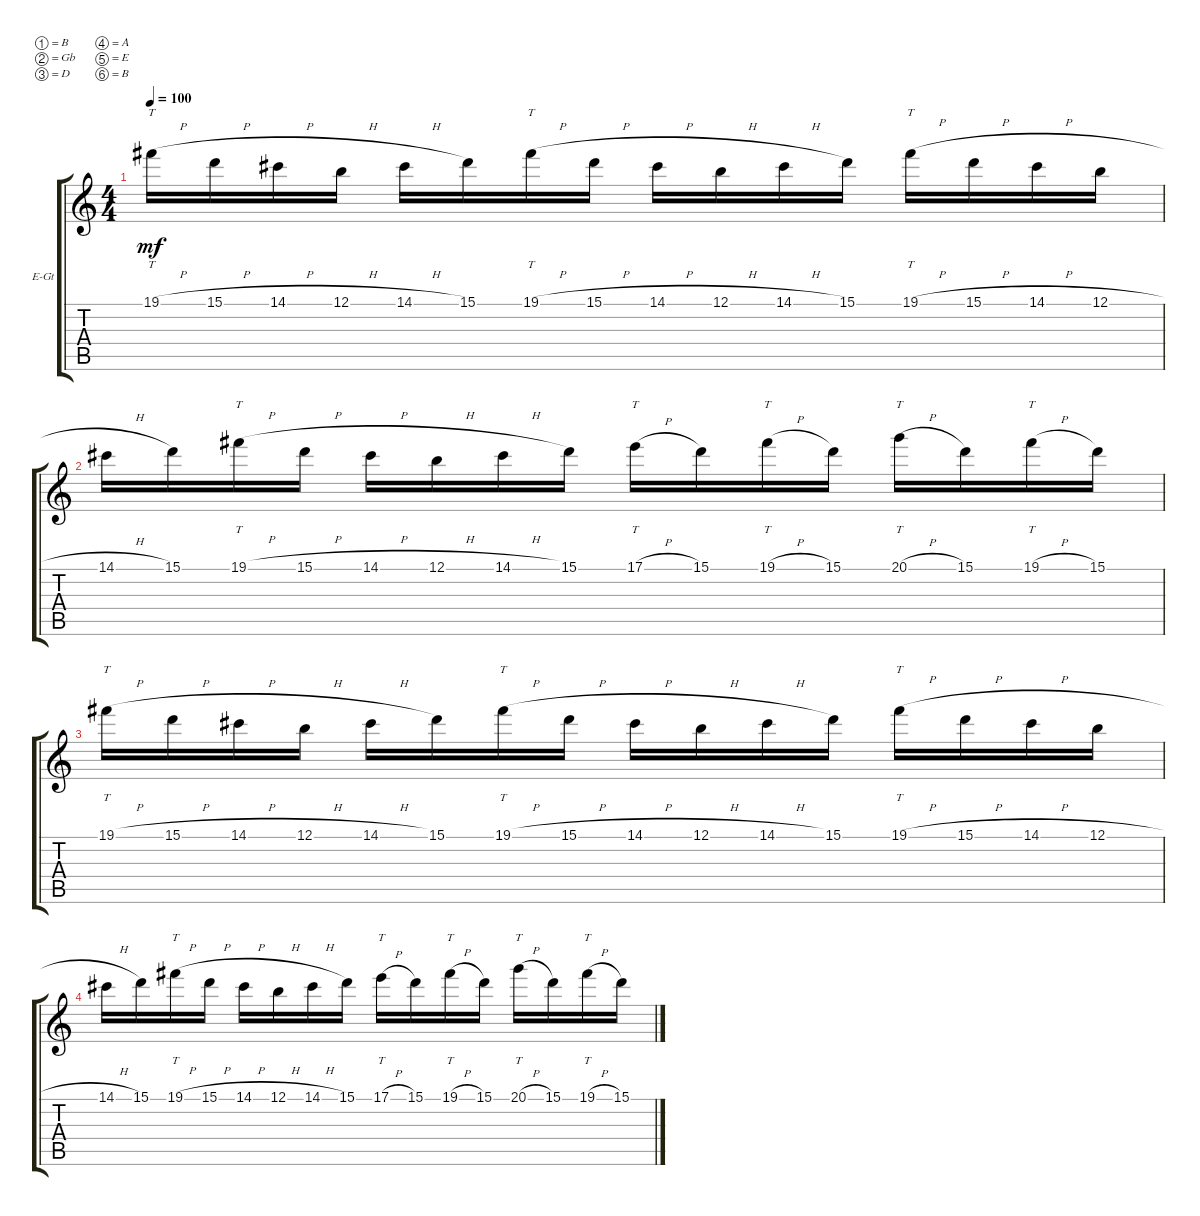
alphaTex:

\bracketExtendMode groupsimilarinstruments
\firstSystemTrackNameOrientation horizontal
\otherSystemsTrackNameOrientation horizontal
\track ("Lead Guitar 1" "E-Gt") {instrument overdrivenguitar}
\staff {score tabs}
\tuning (B3 Gb3 D3 A2 E2 B1)
\ts (4 4)
\tempo 100
\clef g2
\ks c
19.1{h}.16{tt dy mf} 15.1{h}.16 14.1{h}.16 12.1{h}.16 14.1{h}.16 15.1.16 19.1{h}.16{tt} 15.1{h}.16 14.1{h}.16 12.1{h}.16 14.1{h}.16 15.1.16 19.1{h}.16{tt} 15.1{h}.16 14.1{h}.16 12.1{h}.16 |
14.1{h}.16 15.1.16 19.1{h}.16{tt} 15.1{h}.16 14.1{h}.16 12.1{h}.16 14.1{h}.16 15.1.16 17.1{h}.16{tt} 15.1.16 19.1{h}.16{tt} 15.1.16 20.1{h}.16{tt} 15.1.16 19.1{h}.16{tt} 15.1.16 |
19.1{h}.16{tt} 15.1{h}.16 14.1{h}.16 12.1{h}.16 14.1{h}.16 15.1.16 19.1{h}.16{tt} 15.1{h}.16 14.1{h}.16 12.1{h}.16 14.1{h}.16 15.1.16 19.1{h}.16{tt} 15.1{h}.16 14.1{h}.16 12.1{h}.16 |
14.1{h}.16 15.1.16 19.1{h}.16{tt} 15.1{h}.16 14.1{h}.16 12.1{h}.16 14.1{h}.16 15.1.16 17.1{h}.16{tt} 15.1.16 19.1{h}.16{tt} 15.1.16 20.1{h}.16{tt} 15.1.16 19.1{h}.16{tt} 15.1.16
